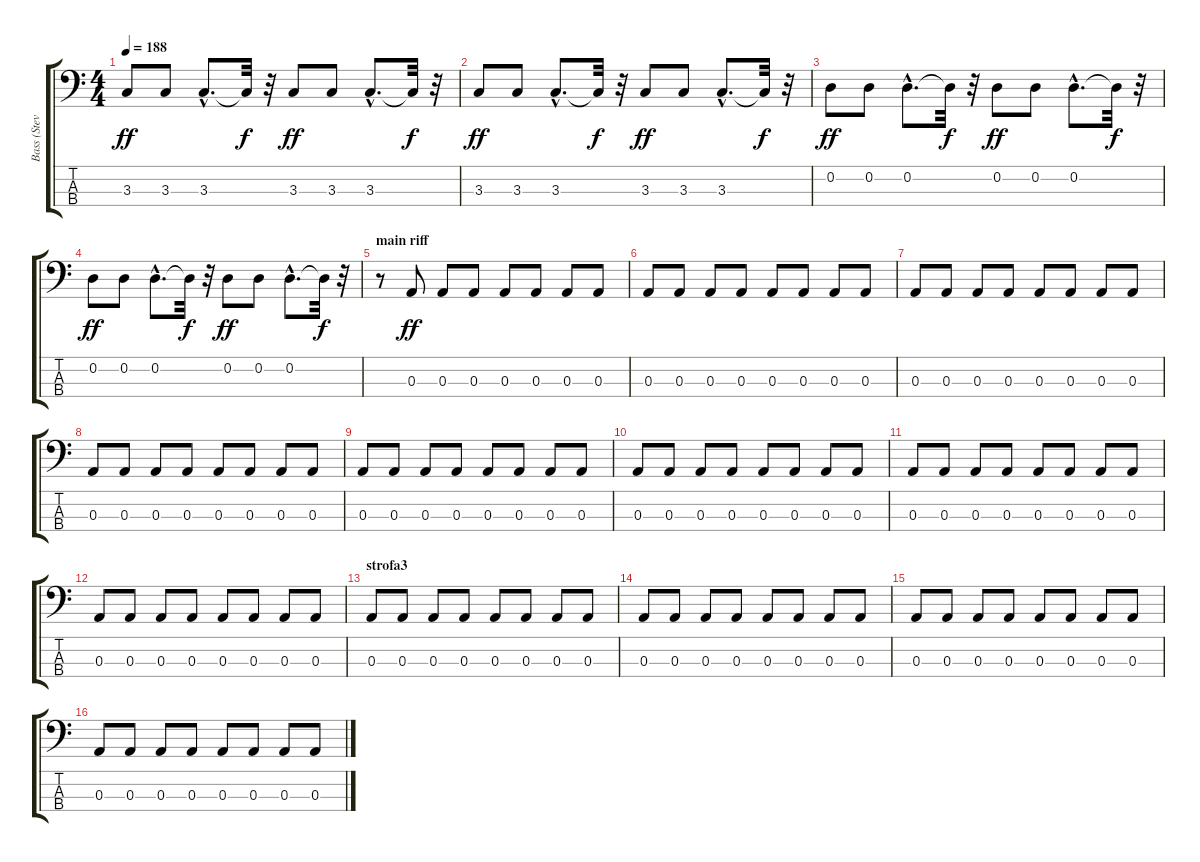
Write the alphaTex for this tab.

\track ("Bass (Steve)" "Bass (Stev") {instrument electricbassfinger}
\staff {score tabs}
\tuning (G2 D2 A1 E1) {hide}
\ts (4 4)
\tempo 188
\clef f4
\ks c
3.3.8{dy ff} 3.3.8 3.3{hac}.8{d} 3.3{t}.32{dy f} r.32 3.3.8{dy ff} 3.3.8 3.3{hac}.8{d} 3.3{t}.32{dy f} r.32 |
3.3.8{dy ff} 3.3.8 3.3{hac}.8{d} 3.3{t}.32{dy f} r.32 3.3.8{dy ff} 3.3.8 3.3{hac}.8{d} 3.3{t}.32{dy f} r.32 |
0.2.8{dy ff} 0.2.8 0.2{hac}.8{d} 0.2{t}.32{dy f} r.32 0.2.8{dy ff} 0.2.8 0.2{hac}.8{d} 0.2{t}.32{dy f} r.32 |
0.2.8{dy ff} 0.2.8 0.2{hac}.8{d} 0.2{t}.32{dy f} r.32 0.2.8{dy ff} 0.2.8 0.2{hac}.8{d} 0.2{t}.32{dy f} r.32 |
\section ("" "main riff")
r.8 0.3.8{dy ff} 0.3.8 0.3.8 0.3.8 0.3.8 0.3.8 0.3.8 |
0.3.8 0.3.8 0.3.8 0.3.8 0.3.8 0.3.8 0.3.8 0.3.8 |
0.3.8 0.3.8 0.3.8 0.3.8 0.3.8 0.3.8 0.3.8 0.3.8 |
0.3.8 0.3.8 0.3.8 0.3.8 0.3.8 0.3.8 0.3.8 0.3.8 |
0.3.8 0.3.8 0.3.8 0.3.8 0.3.8 0.3.8 0.3.8 0.3.8 |
0.3.8 0.3.8 0.3.8 0.3.8 0.3.8 0.3.8 0.3.8 0.3.8 |
0.3.8 0.3.8 0.3.8 0.3.8 0.3.8 0.3.8 0.3.8 0.3.8 |
0.3.8 0.3.8 0.3.8 0.3.8 0.3.8 0.3.8 0.3.8 0.3.8 |
\section ("" "strofa3")
0.3.8 0.3.8 0.3.8 0.3.8 0.3.8 0.3.8 0.3.8 0.3.8 |
0.3.8 0.3.8 0.3.8 0.3.8 0.3.8 0.3.8 0.3.8 0.3.8 |
0.3.8 0.3.8 0.3.8 0.3.8 0.3.8 0.3.8 0.3.8 0.3.8 |
0.3.8 0.3.8 0.3.8 0.3.8 0.3.8 0.3.8 0.3.8 0.3.8
